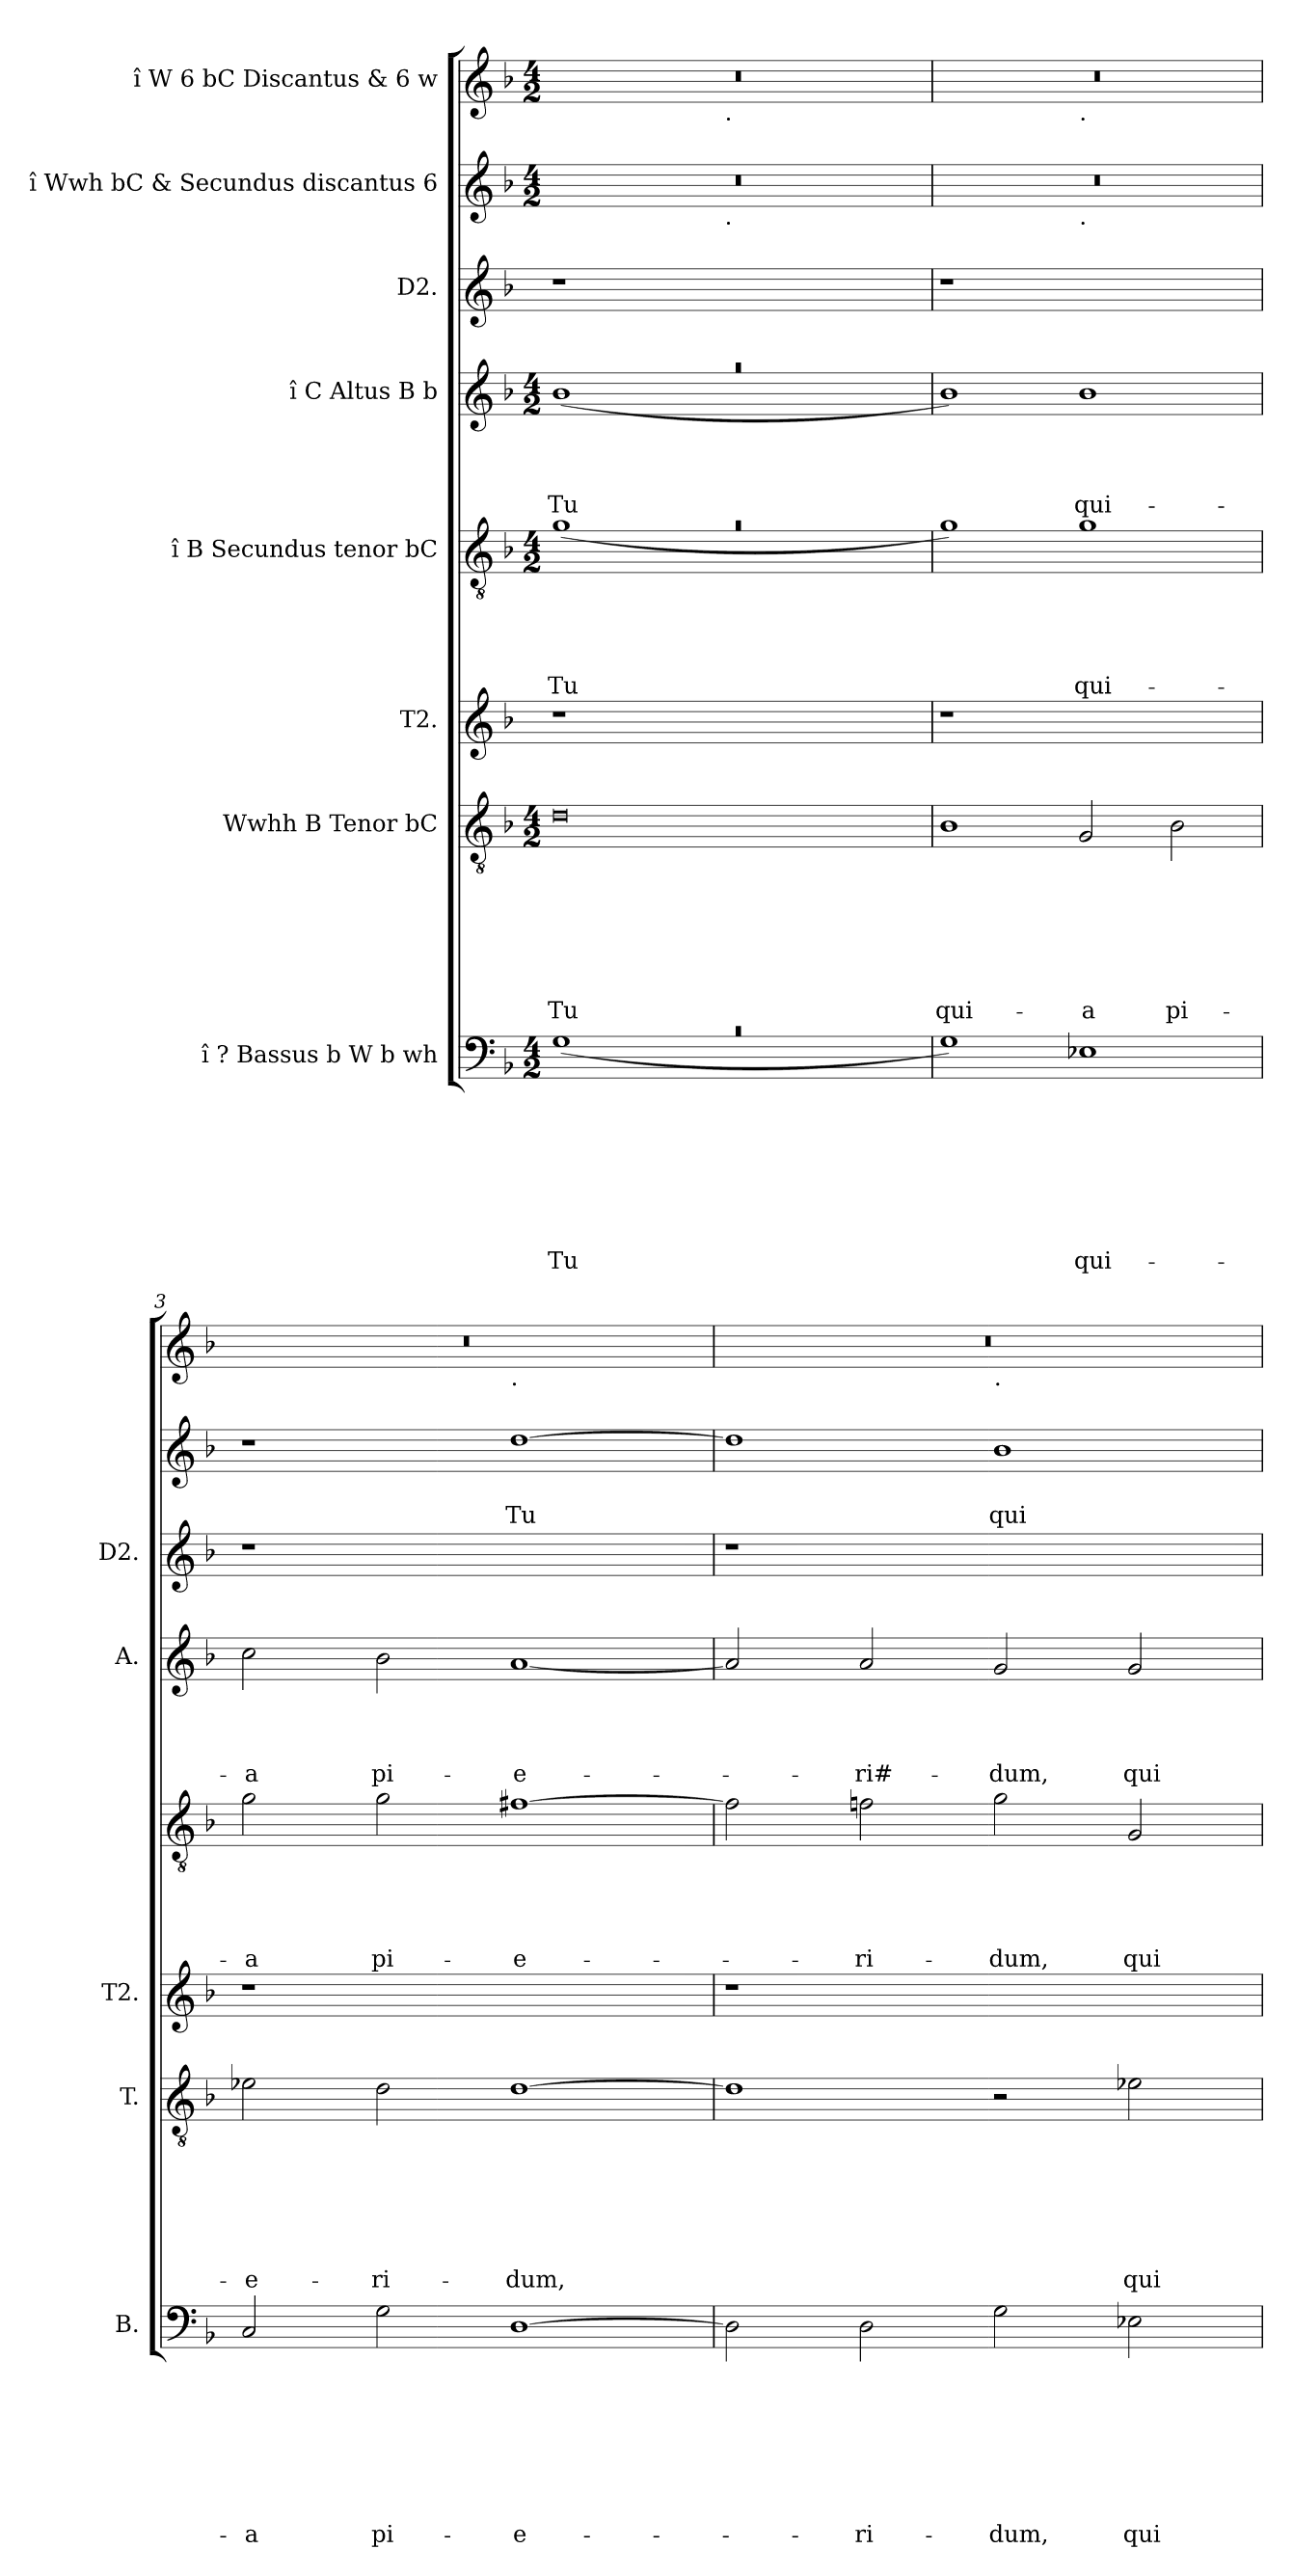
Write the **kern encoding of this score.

**kern	**text	**text	**text	**text	**text	**text	**text	**text	**kern	**text	**text	**text	**text	**text	**text	**text	**kern	**kern	**text	**text	**text	**text	**text	**kern	**text	**text	**text	**text	**kern	**kern	**text	**text	**kern
*part8	*part8	*part8	*part8	*part8	*part8	*part8	*part8	*part8	*part7	*part7	*part7	*part7	*part7	*part7	*part7	*part7	*part6	*part5	*part5	*part5	*part5	*part5	*part5	*part4	*part4	*part4	*part4	*part4	*part3	*part2	*part2	*part2	*part1
*staff8	*staff8	*staff8	*staff8	*staff8	*staff8	*staff8	*staff8	*staff8	*staff7	*staff7	*staff7	*staff7	*staff7	*staff7	*staff7	*staff7	*staff6	*staff5	*staff5	*staff5	*staff5	*staff5	*staff5	*staff4	*staff4	*staff4	*staff4	*staff4	*staff3	*staff2	*staff2	*staff2	*staff1
*I"î ? Bassus b W b wh	*	*	*	*	*	*	*	*	*I"Wwhh B Tenor bC	*	*	*	*	*	*	*	*I"T2.	*I"î B Secundus tenor bC	*	*	*	*	*	*I"î C Altus B b	*	*	*	*	*I"D2.	*I"î Wwh bC & Secundus discantus 6	*	*	*I"î W 6 bC Discantus & 6 w
*I'B.	*	*	*	*	*	*	*	*	*I'T.	*	*	*	*	*	*	*	*I'T2.	*	*	*	*	*	*	*I'A.	*	*	*	*	*I'D2.	*	*	*	*
*clefF4	*	*	*	*	*	*	*	*	*clefGv2	*	*	*	*	*	*	*	*clefG2	*clefGv2	*	*	*	*	*	*clefG2	*	*	*	*	*clefG2	*clefG2	*	*	*clefG2
*k[b-]	*	*	*	*	*	*	*	*	*k[b-]	*	*	*	*	*	*	*	*k[b-]	*k[b-]	*	*	*	*	*	*k[b-]	*	*	*	*	*k[b-]	*k[b-]	*	*	*k[b-]
*F:	*	*	*	*	*	*	*	*	*F:	*	*	*	*	*	*	*	*F:	*F:	*	*	*	*	*	*F:	*	*	*	*	*F:	*F:	*	*	*F:
*M4/2	*	*	*	*	*	*	*	*	*M4/2	*	*	*	*	*	*	*	*	*M4/2	*	*	*	*	*	*M4/2	*	*	*	*	*	*M4/2	*	*	*M4/2
=1	=1	=1	=1	=1	=1	=1	=1	=1	=1	=1	=1	=1	=1	=1	=1	=1	=1	=1	=1	=1	=1	=1	=1	=1	=1	=1	=1	=1	=1	=1	=1	=1	=1
!	!	!	!	!	!	!	!	!	!	!	!	!	!	!	!	!	!	!	!	!	!	!	!	!LO:TX:b:t=b	!	!	!	!	!	!	!	!	!
!	!	!	!	!	!	!	!	!	!	!	!	!	!	!	!	!	!	!	!	!	!	!	!	!LO:TX:t=W wH	!	!	!	!	!	!	!	!	!
!LO:TX:b:t=bC	!	!	!	!	!	!	!	!	!	!	!	!	!	!	!	!	!	!	!	!	!	!	!	!	!	!	!	!	!	!	!	!	!
!LO:N:vis=1	!	!	!	!	!	!	!	!LO:LY:b	!	!	!	!	!	!	!	!LO:LY:b	!	!LO:N:vis=1	!	!	!	!	!LO:LY:b	!LO:N:vis=1	!	!	!	!LO:LY:b	!	!	!	!	!
*^	*	*	*	*	*	*	*	*	*	*	*	*	*	*	*	*	*	*^	*	*	*	*	*	*^	*	*	*	*	*	*^	*	*	*^
0rc	(>1G	.	.	.	.	.	.	.	Tu	0d	.	.	.	.	.	.	Tu	1r	0ra	(>1g	.	.	.	.	Tu	0raa	(>1b-	.	.	.	Tu	1r	0r	1ryy	.	.	0r	1ryy
.	1ryy	.	.	.	.	.	.	.	.	.	.	.	.	.	.	.	.	1ryy	.	1ryy	.	.	.	.	.	.	1ryy	.	.	.	.	1ryy	.	16.ryy	.	.	.	16.ryy
!	!	!	!	!	!	!	!	!	!	!	!	!	!	!	!	!	!	!	!	!	!	!	!	!	!	!	!	!	!	!	!	!	!	!	!	!	!	!LO:TX:b:t=.
!	!	!	!	!	!	!	!	!	!	!	!	!	!	!	!	!	!	!	!	!	!	!	!	!	!	!	!	!	!	!	!	!	!	!LO:TX:b:t=.	!	!	!	!
.	.	.	.	.	.	.	.	.	.	.	.	.	.	.	.	.	.	.	.	.	.	.	.	.	.	.	.	.	.	.	.	.	.	2ryy	.	.	.	2ryy
.	.	.	.	.	.	.	.	.	.	.	.	.	.	.	.	.	.	.	.	.	.	.	.	.	.	.	.	.	.	.	.	.	.	4ryy	.	.	.	4ryy
.	.	.	.	.	.	.	.	.	.	.	.	.	.	.	.	.	.	.	.	.	.	.	.	.	.	.	.	.	.	.	.	.	.	8ryy	.	.	.	8ryy
.	.	.	.	.	.	.	.	.	.	.	.	.	.	.	.	.	.	.	.	.	.	.	.	.	.	.	.	.	.	.	.	.	.	32ryy	.	.	.	32ryy
=2	=2	=2	=2	=2	=2	=2	=2	=2	=2	=2	=2	=2	=2	=2	=2	=2	=2	=2	=2	=2	=2	=2	=2	=2	=2	=2	=2	=2	=2	=2	=2	=2	=2	=2	=2	=2	=2	=2
!	!	!	!	!	!	!	!	!	!	!	!	!	!	!	!	!	!LO:LY:b	!	!	!	!	!	!	!	!	!	!	!	!	!	!	!	!	!	!	!	!	!
*	*	*	*	*	*	*	*	*	*	*	*	*	*	*	*	*	*	*	*v	*v	*	*	*	*	*	*	*	*	*	*	*	*	*	*	*	*	*	*
*v	*v	*	*	*	*	*	*	*	*	*	*	*	*	*	*	*	*	*	*	*	*	*	*	*	*v	*v	*	*	*	*	*	*	*	*	*	*	*
1G)	.	.	.	.	.	.	.	.	1B-	.	.	.	.	.	.	qui-	1r	1g)	.	.	.	.	.	1b-)	.	.	.	.	1r	0r	1ryy	.	.	0r	1ryy
!	!	!	!	!	!	!	!	!	!	!	!	!	!	!	!	!	!	!	!	!	!	!	!	!	!	!	!	!	!	!	!	!	!	!	!LO:TX:b:t=.
!	!	!	!	!	!	!	!	!	!	!	!	!	!	!	!	!	!	!	!	!	!	!	!	!	!	!	!	!	!	!	!LO:TX:b:t=.	!	!	!	!
!	!	!	!	!	!	!	!	!LO:LY:b	!	!	!	!	!	!	!	!LO:LY:b	!	!	!	!	!	!	!LO:LY:b	!	!	!	!	!LO:LY:b	!	!	!	!	!	!	!
1E-X	.	.	.	.	.	.	.	qui-	2G/	.	.	.	.	.	.	-a	1ryy	1g	.	.	.	.	qui-	1b-	.	.	.	qui-	1ryy	.	1ryy	.	.	.	1ryy
!	!	!	!	!	!	!	!	!	!	!	!	!	!	!	!	!LO:LY:b	!	!	!	!	!	!	!	!	!	!	!	!	!	!	!	!	!	!	!
.	.	.	.	.	.	.	.	.	2B-\	.	.	.	.	.	.	pi-	.	.	.	.	.	.	.	.	.	.	.	.	.	.	.	.	.	.	.
=3	=3	=3	=3	=3	=3	=3	=3	=3	=3	=3	=3	=3	=3	=3	=3	=3	=3	=3	=3	=3	=3	=3	=3	=3	=3	=3	=3	=3	=3	=3	=3	=3	=3	=3	=3
!	!	!	!	!	!	!	!	!LO:LY:b	!	!	!	!	!	!	!	!LO:LY:b	!	!	!	!	!	!	!LO:LY:b	!	!	!	!	!LO:LY:b	!	!	!	!	!	!	!
*	*	*	*	*	*	*	*	*	*	*	*	*	*	*	*	*	*	*	*	*	*	*	*	*	*	*	*	*	*	*v	*v	*	*	*	*
2C/	.	.	.	.	.	.	.	-a	2e-X\	.	.	.	.	.	.	-e-	1r	2g\	.	.	.	.	-a	2cc\	.	.	.	-a	1r	1r	.	.	0r	1ryy
!	!	!	!	!	!	!	!	!LO:LY:b	!	!	!	!	!	!	!	!LO:LY:b	!	!	!	!	!	!	!LO:LY:b	!	!	!	!	!LO:LY:b	!	!	!	!	!	!
2G\	.	.	.	.	.	.	.	pi-	2d\	.	.	.	.	.	.	-ri-	.	2g\	.	.	.	.	pi-	2b-\	.	.	.	pi-	.	.	.	.	.	.
!	!	!	!	!	!	!	!	!	!	!	!	!	!	!	!	!	!	!	!	!	!	!	!	!	!	!	!	!	!	!	!	!	!	!LO:TX:b:t=.
!	!	!	!	!	!	!	!	!LO:LY:b:rj	!	!	!	!	!	!	!	!LO:LY:b	!	!	!	!	!	!	!LO:LY:b:rj	!	!	!	!	!LO:LY:b:rj	!	!	!	!LO:LY:b	!	!
[>1D	.	.	.	.	.	.	.	-e-	[>1d	.	.	.	.	.	.	-dum,	1ryy	[>1f#X	.	.	.	.	-e-	[<1a	.	.	.	-e-	1ryy	[>1dd	.	Tu	.	1ryy
=4	=4	=4	=4	=4	=4	=4	=4	=4	=4	=4	=4	=4	=4	=4	=4	=4	=4	=4	=4	=4	=4	=4	=4	=4	=4	=4	=4	=4	=4	=4	=4	=4	=4	=4
2D\]	.	.	.	.	.	.	.	.	1d]	.	.	.	.	.	.	.	1r	2f#\]	.	.	.	.	.	2a/]	.	.	.	.	1r	1dd]	.	.	0r	1ryy
!	!	!	!	!	!	!	!	!LO:LY:b	!	!	!	!	!	!	!	!	!	!	!	!	!	!	!LO:LY:b	!	!	!	!	!LO:LY:b:rj	!	!	!	!	!	!
2D\	.	.	.	.	.	.	.	-ri-	.	.	.	.	.	.	.	.	.	2f\	.	.	.	.	-ri-	2a/	.	.	.	-ri#-	.	.	.	.	.	.
!	!	!	!	!	!	!	!	!	!	!	!	!	!	!	!	!	!	!	!	!	!	!	!	!	!	!	!	!	!	!	!	!	!	!LO:TX:b:t=.
!	!	!	!	!	!	!	!	!LO:LY:b	!	!	!	!	!	!	!	!	!	!	!	!	!	!	!LO:LY:b	!	!	!	!	!LO:LY:b	!	!	!	!LO:LY:b	!	!
2G\	.	.	.	.	.	.	.	-dum,	2r	.	.	.	.	.	.	.	1ryy	2g\	.	.	.	.	-dum,	2g/	.	.	.	-dum,	1ryy	1b-	.	qui-	.	1ryy
!	!	!	!	!	!	!	!	!LO:LY:b	!	!	!	!	!	!	!	!LO:LY:b	!	!	!	!	!	!	!LO:LY:b	!	!	!	!	!LO:LY:b	!	!	!	!	!	!
2E-X\	.	.	.	.	.	.	.	qui-	2e-X\	.	.	.	.	.	.	qui-	.	2G/	.	.	.	.	qui-	2g/	.	.	.	qui-	.	.	.	.	.	.
*	*	*	*	*	*	*	*	*	*	*	*	*	*	*	*	*	*	*	*	*	*	*	*	*	*	*	*	*	*	*	*	*	*v	*v
=	=	=	=	=	=	=	=	=	=	=	=	=	=	=	=	=	=	=	=	=	=	=	=	=	=	=	=	=	=	=	=	=	=
*-	*-	*-	*-	*-	*-	*-	*-	*-	*-	*-	*-	*-	*-	*-	*-	*-	*-	*-	*-	*-	*-	*-	*-	*-	*-	*-	*-	*-	*-	*-	*-	*-	*-
